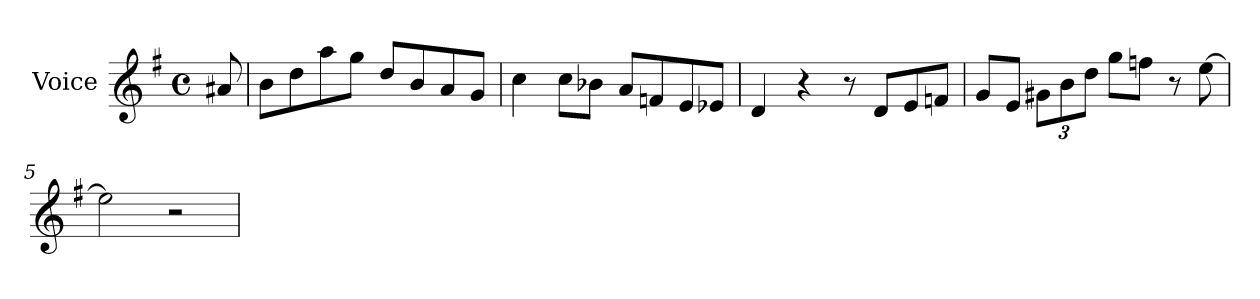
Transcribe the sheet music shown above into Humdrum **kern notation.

**kern
*part1
*staff1
*I"Voice
*I'Voice
*clefG2
*k[f#]
*M4/4
*met(c)
=
8a#X/
=1
8b\L
8dd\
8aa\
8gg\J
8dd/L
8b/
8a/
8g/J
=2
4cc\
8cc\L
8b-X\J
8a/L
8fn/
8e/
8e-X/J
=3
4d/
4r
8r
8d/L
8e/
8fn/J
=4
8g/L
8e/J
12g#X\L
12b\
12dd\J
8gg\L
8ffn\J
8r
[>8ee\
=5
2ee\]
2rcc
=
*-
